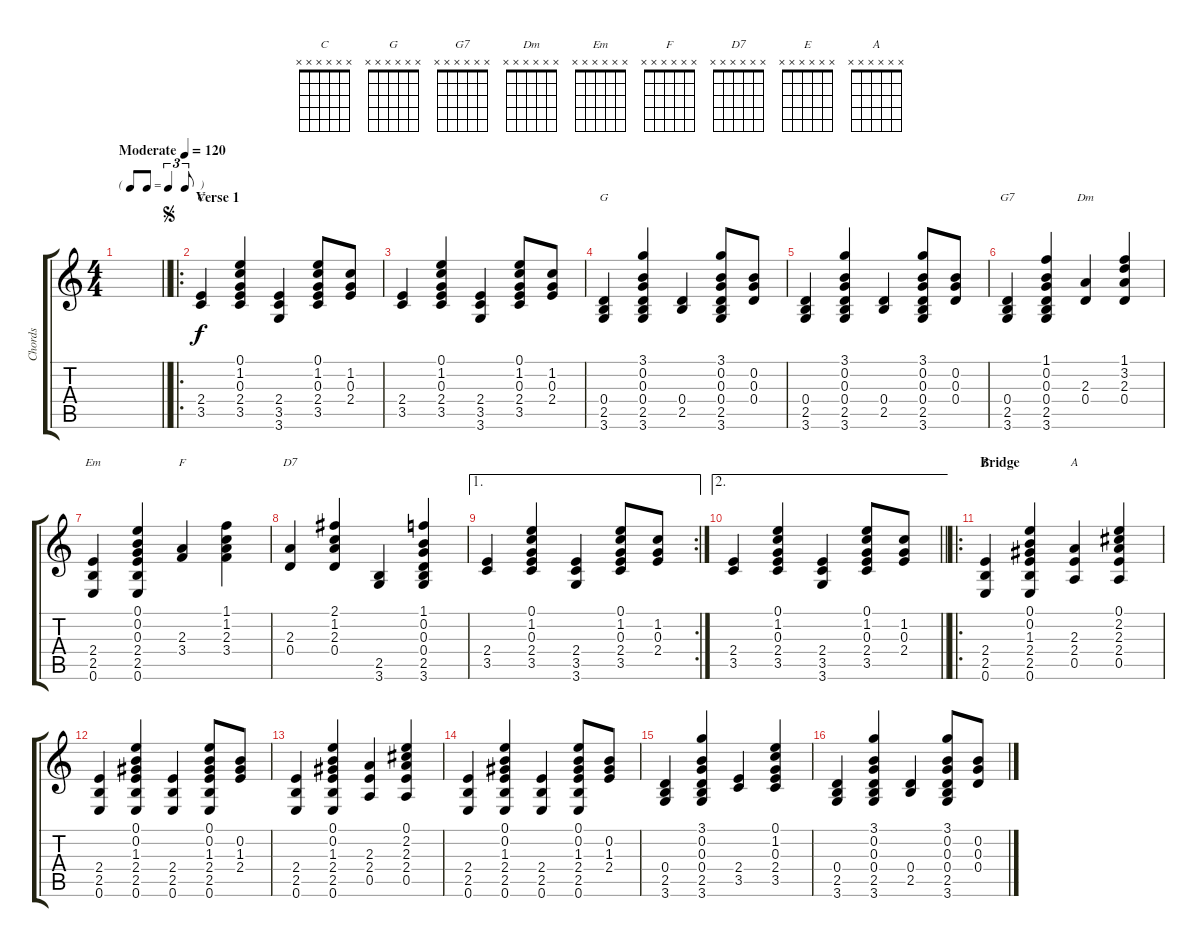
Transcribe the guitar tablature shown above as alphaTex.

\track ("Chords" "Chords") {instrument acousticguitarsteel}
\staff {score tabs}
\tuning (E4 B3 G3 D3 A2 E2) {hide}
\chord ("C" x x x x x x)
\chord ("G" x x x x x x)
\chord ("G7" x x x x x x)
\chord ("Dm" x x x x x x)
\chord ("Em" x x x x x x)
\chord ("F" x x x x x x)
\chord ("D7" x x x x x x)
\chord ("E" x x x x x x)
\chord ("A" x x x x x x)
\ts (4 4)
\tf triplet8th
\tempo (120 "Moderate")
\clef g2
\barLineRight lightlight
\ks c
|
\ro
\section ("" "Verse 1")
\jump segno
(2.4 3.5).4{ch "C"} (0.1 1.2 0.3 2.4 3.5).4 (2.4 3.5 3.6).4 (0.1 1.2 0.3 2.4 3.5).8 (1.2 0.3 2.4).8 |
(2.4 3.5).4 (0.1 1.2 0.3 2.4 3.5).4 (2.4 3.5 3.6).4 (0.1 1.2 0.3 2.4 3.5).8 (1.2 0.3 2.4).8 |
(0.4 2.5 3.6).4{ch "G"} (3.1 0.2 0.3 0.4 2.5 3.6).4 (0.4 2.5).4 (3.1 0.2 0.3 0.4 2.5 3.6).8 (0.2 0.3 0.4).8 |
(0.4 2.5 3.6).4 (3.1 0.2 0.3 0.4 2.5 3.6).4 (0.4 2.5).4 (3.1 0.2 0.3 0.4 2.5 3.6).8 (0.2 0.3 0.4).8 |
(0.4 2.5 3.6).4{ch "G7"} (1.1 0.2 0.3 0.4 2.5 3.6).4 (2.3 0.4).4{ch "Dm"} (1.1 3.2 2.3 0.4).4 |
(2.4 2.5 0.6).4{ch "Em"} (0.1 0.2 0.3 2.4 2.5 0.6).4 (2.3 3.4).4{ch "F"} (1.1 1.2 2.3 3.4).4 |
(2.3 0.4).4{ch "D7"} (2.1 1.2 2.3 0.4).4 (2.5 3.6).4 (1.1 0.2 0.3 0.4 2.5 3.6).4 |
\ae 1
\rc 2
(2.4 3.5).4 (0.1 1.2 0.3 2.4 3.5).4 (2.4 3.5 3.6).4 (0.1 1.2 0.3 2.4 3.5).8 (1.2 0.3 2.4).8 |
\ae 2
\barLineRight lightlight
(2.4 3.5).4 (0.1 1.2 0.3 2.4 3.5).4 (2.4 3.5 3.6).4 (0.1 1.2 0.3 2.4 3.5).8 (1.2 0.3 2.4).8 |
\ro
\section ("" "Bridge")
(2.4 2.5 0.6).4{ch "E"} (0.1 0.2 1.3 2.4 2.5 0.6).4 (2.3 2.4 0.5).4{ch "A"} (0.1 2.2 2.3 2.4 0.5).4 |
(2.4 2.5 0.6).4 (0.1 0.2 1.3 2.4 2.5 0.6).4 (2.4 2.5 0.6).4 (0.1 0.2 1.3 2.4 2.5 0.6).8 (0.2 1.3 2.4).8 |
(2.4 2.5 0.6).4 (0.1 0.2 1.3 2.4 2.5 0.6).4 (2.3 2.4 0.5).4 (0.1 2.2 2.3 2.4 0.5).4 |
(2.4 2.5 0.6).4 (0.1 0.2 1.3 2.4 2.5 0.6).4 (2.4 2.5 0.6).4 (0.1 0.2 1.3 2.4 2.5 0.6).8 (0.2 1.3 2.4).8 |
(0.4 2.5 3.6).4 (3.1 0.2 0.3 0.4 2.5 3.6).4 (2.4 3.5).4 (0.1 1.2 0.3 2.4 3.5).4 |
(0.4 2.5 3.6).4 (3.1 0.2 0.3 0.4 2.5 3.6).4 (0.4 2.5).4 (3.1 0.2 0.3 0.4 2.5 3.6).8 (0.2 0.3 0.4).8
